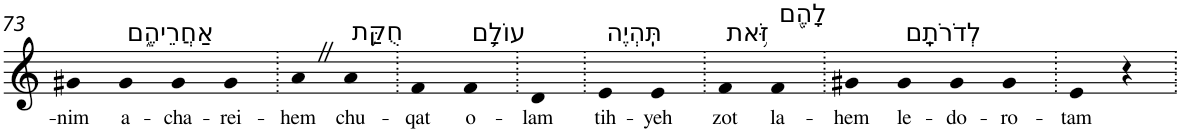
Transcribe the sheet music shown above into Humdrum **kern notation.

**kern	**text
*part1	*part1
*staff1	*staff1
*I"Piano	*
*I'Pno	*
!!LO:PB:g=z
*clefG2	*
*k[]	*
=73	=73
!	!LO:LY:b
4g#X	-nim
!LO:TX:a:t=אַחֲרֵיהֶ֑ם	!
!	!LO:LY:b
4g#	a-
!	!LO:LY:b
4g#	-cha-
!	!LO:LY:b
4g#	-rei-
=74.	=74.
!	!LO:LY:b
4aZ	-hem
!LO:TX:a:t=חֻקַּ֥ת	!
!	!LO:LY:b
4a	chu-
=75.	=75.
!	!LO:LY:b
4f	-qat
!LO:TX:a:t=עוֹלָ֛ם	!
!	!LO:LY:b
4f	o-
=76.	=76.
!	!LO:LY:b
4d	-lam
=77.	=77.
!LO:TX:a:t=תִּֽהְיֶה	!
!	!LO:LY:b
4e	tih-
!	!LO:LY:b
4e	-yeh
=78.	=78.
!LO:TX:a:t=זֹּ֥את	!
!	!LO:LY:b
4f	zot
!LO:TX:a:t=לָהֶ֖ם	!
!	!LO:LY:b
4f	la-
=79.	=79.
!	!LO:LY:b
4g#X	-hem
!LO:TX:a:t=לְדֹרֹתָֽם	!
!	!LO:LY:b
4g#	le-
!	!LO:LY:b
4g#	-do-
!	!LO:LY:b
4g#	-ro-
=80.	=80.
!	!LO:LY:b
4e	-tam
4r	.
=.	=.
*-	*-
